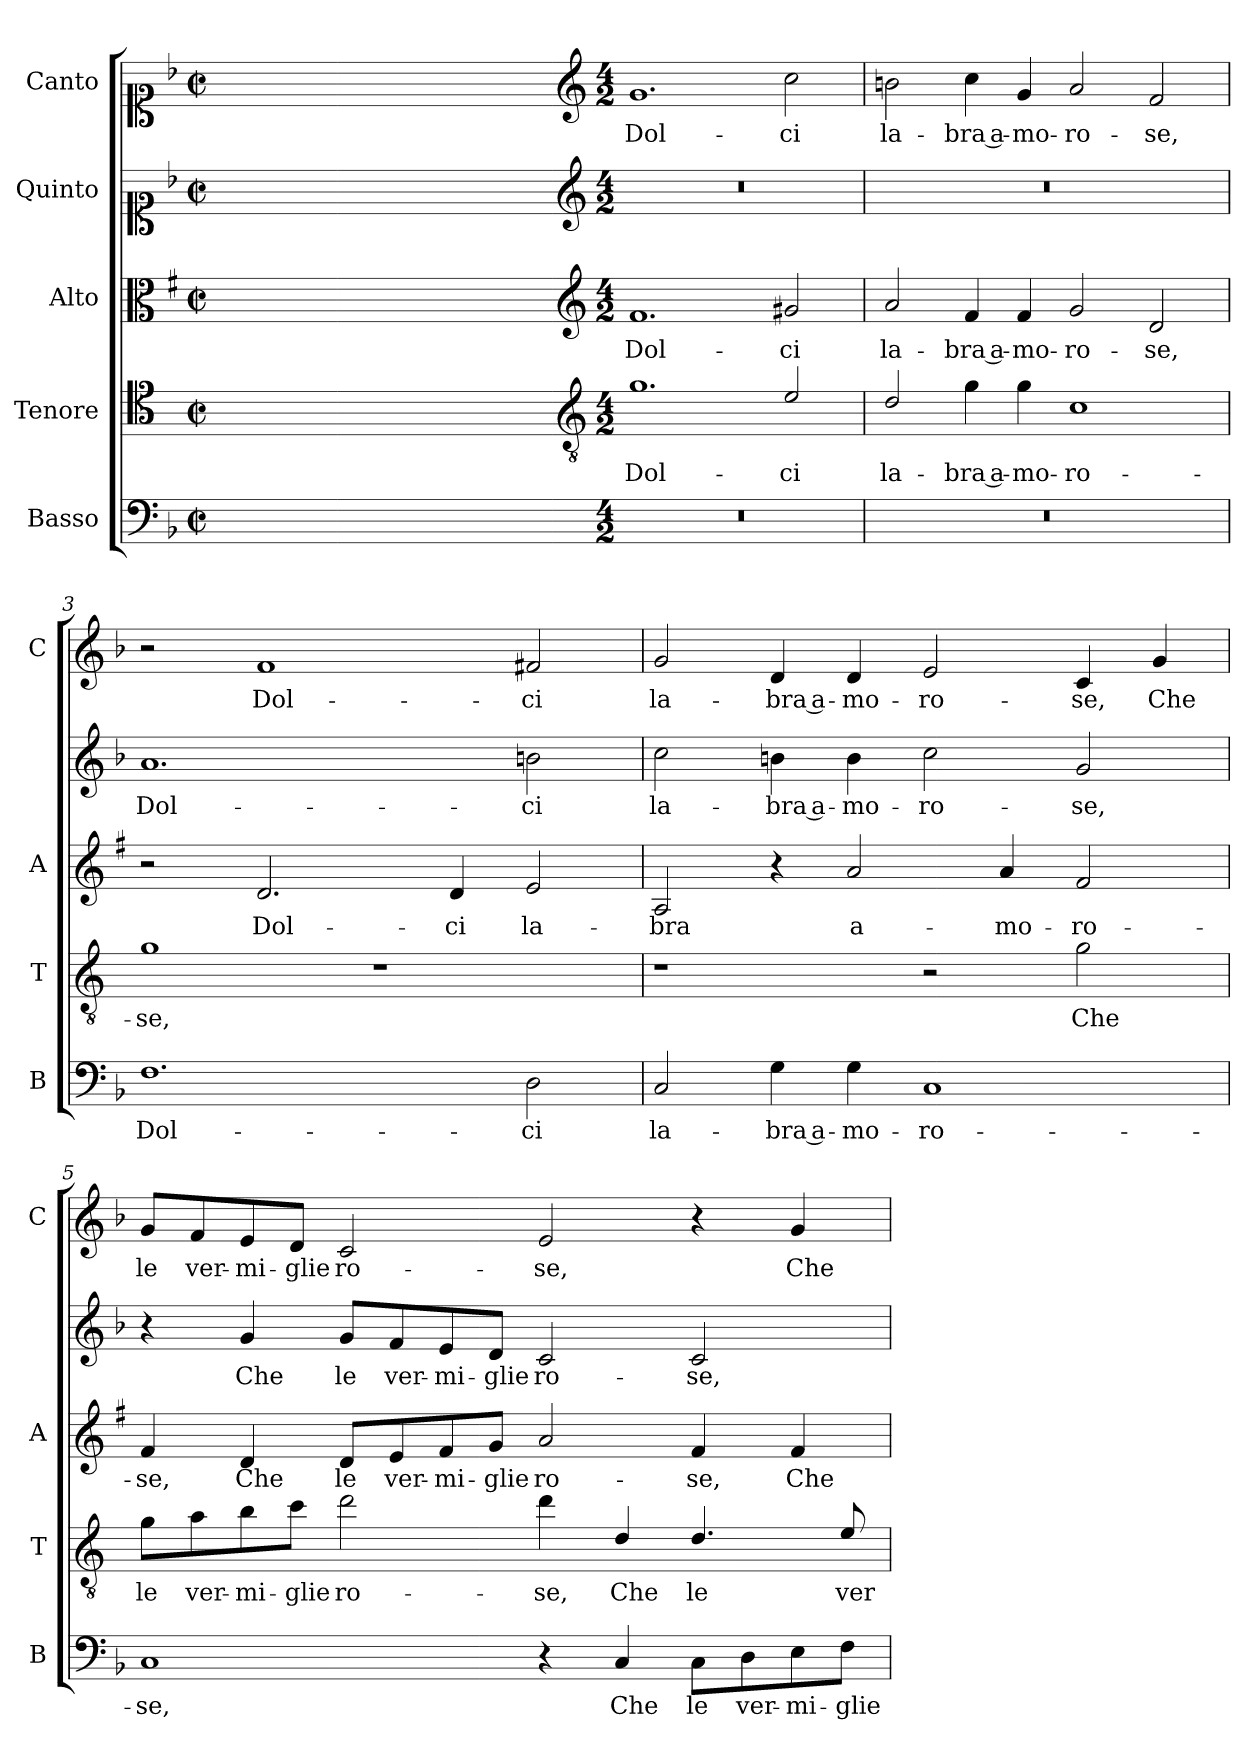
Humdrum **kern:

**kern	**text	**kern	**text	**kern	**text	**kern	**text	**kern	**text
*part5	*part5	*part4	*part4	*part3	*part3	*part2	*part2	*part1	*part1
*staff5	*staff5	*staff4	*staff4	*staff3	*staff3	*staff2	*staff2	*staff1	*staff1
*I"Basso	*	*I"Tenore	*	*I"Alto	*	*I"Quinto	*	*I"Canto	*
*I'B	*	*I'T	*	*I'A	*	*	*	*I'C	*
*clefF4	*	*clefC4	*	*clefC3	*	*clefC1	*	*clefC1	*
*	*	*ITrd4c7	*	*ITrd1c2	*	*	*	*	*
*k[b-]	*	*k[b-]	*	*k[b-]	*	*k[b-]	*	*k[b-]	*
*F:	*	*F:	*	*F:	*	*F:	*	*F:	*
*M2/2	*	*M2/2	*	*M2/2	*	*M2/2	*	*M2/2	*
*met(c|)	*	*met(c|)	*	*met(c|)	*	*met(c|)	*	*met(c|)	*
=	=	=	=	=	=	=	=	=	=
1ryy	.	1ryy	.	1ryy	.	1ryy	.	1ryy	.
=1X-	=1X-	=1X-	=1X-	=1X-	=1X-	=1X-	=1X-	=1X-	=1X-
4ryy	.	4ryy	.	4ryy	.	4ryy	.	4ryy	.
4ryy	.	4ryy	.	4ryy	.	4ryy	.	4ryy	.
4ryy	.	4ryy	.	4ryy	.	4ryy	.	4ryy	.
4ryy	.	4ryy	.	4ryy	.	4ryy	.	4ryy	.
=1-	=1-	=1-	=1-	=1-	=1-	=1-	=1-	=1-	=1-
*	*	*clefGv2	*	*clefG2	*	*clefG2	*	*clefG2	*
*M4/2	*	*M4/2	*	*M4/2	*	*M4/2	*	*M4/2	*
!	!	!	!LO:LY:b	!	!LO:LY:b	!	!	!	!LO:LY:b
0r	.	1.c	Dol-	1.e	Dol-	0r	.	1.g	Dol-
!	!	!	!LO:LY:b	!	!LO:LY:b	!	!	!	!LO:LY:b
.	.	2A/	-ci	2f#X/	-ci	.	.	2cc\	-ci
=2	=2	=2	=2	=2	=2	=2	=2	=2	=2
!	!	!	!LO:LY:b	!	!LO:LY:b	!	!	!	!LO:LY:b
0r	.	2G/	la-	2g/	la-	0r	.	2bn\	la-
!	!	!	!LO:LY:b	!	!LO:LY:b	!	!	!	!LO:LY:b
.	.	4c\	-bra a-	4e/	-bra a-	.	.	4cc\	-bra a-
!	!	!	!LO:LY:b	!	!LO:LY:b	!	!	!	!LO:LY:b
.	.	4c\	-mo-	4e/	-mo-	.	.	4g/	-mo-
!	!	!	!LO:LY:b	!	!LO:LY:b	!	!	!	!LO:LY:b
.	.	1F	-ro-	2f/	-ro-	.	.	2a/	-ro-
!	!	!	!	!	!LO:LY:b	!	!	!	!LO:LY:b
.	.	.	.	2c/	-se,	.	.	2f/	-se,
=3	=3	=3	=3	=3	=3	=3	=3	=3	=3
!	!LO:LY:b	!	!LO:LY:b	!	!	!	!LO:LY:b	!	!
1.F	Dol-	1c	-se,	2r	.	1.a	Dol-	2r	.
!	!	!	!	!	!LO:LY:b	!	!	!	!LO:LY:b
.	.	.	.	2.c/	Dol-	.	.	1f	Dol-
.	.	1r	.	.	.	.	.	.	.
!	!	!	!	!	!LO:LY:b	!	!	!	!
.	.	.	.	4c/	-ci	.	.	.	.
!	!LO:LY:b	!	!	!	!LO:LY:b	!	!LO:LY:b	!	!LO:LY:b
2D\	-ci	.	.	2d/	la-	2bn\	-ci	2f#X/	-ci
=4	=4	=4	=4	=4	=4	=4	=4	=4	=4
!	!LO:LY:b	!	!	!	!LO:LY:b	!	!LO:LY:b	!	!LO:LY:b
2C/	la-	1r	.	2G/	-bra	2cc\	la-	2g/	la-
!	!LO:LY:b	!	!	!	!	!	!LO:LY:b	!	!LO:LY:b
4G\	-bra a-	.	.	4r	.	4bn\	-bra a-	4d/	-bra a-
!	!LO:LY:b	!	!	!	!LO:LY:b	!	!LO:LY:b	!	!LO:LY:b
4G\	-mo-	.	.	2g/	a-	4b\	-mo-	4d/	-mo-
!	!LO:LY:b	!	!	!	!	!	!LO:LY:b	!	!LO:LY:b
1C	-ro-	2r	.	.	.	2cc\	-ro-	2e/	-ro-
!	!	!	!	!	!LO:LY:b	!	!	!	!
.	.	.	.	4g/	-mo-	.	.	.	.
!	!	!	!LO:LY:b	!	!LO:LY:b	!	!LO:LY:b	!	!LO:LY:b
.	.	2c\	Che	2e/	-ro-	2g/	-se,	4c/	-se,
!	!	!	!	!	!	!	!	!	!LO:LY:b
.	.	.	.	.	.	.	.	4g/	Che
!!LO:LB:g=z
=5	=5	=5	=5	=5	=5	=5	=5	=5	=5
!	!LO:LY:b	!	!LO:LY:b	!	!LO:LY:b	!	!	!	!LO:LY:b
1C	-se,	8c\L	le	4e/	-se,	4r	.	8g/L	le
!	!	!	!LO:LY:b	!	!	!	!	!	!LO:LY:b
.	.	8d\	ver-	.	.	.	.	8f/	ver-
!	!	!	!LO:LY:b	!	!LO:LY:b	!	!LO:LY:b	!	!LO:LY:b
.	.	8e\	-mi-	4c/	Che	4g/	Che	8e/	-mi-
!	!	!	!LO:LY:b	!	!	!	!	!	!LO:LY:b
.	.	8f\J	-glie	.	.	.	.	8d/J	-glie
!	!	!	!LO:LY:b	!	!LO:LY:b	!	!LO:LY:b	!	!LO:LY:b
.	.	2g\	ro-	8c/L	le	8g/L	le	2c/	ro-
!	!	!	!	!	!LO:LY:b	!	!LO:LY:b	!	!
.	.	.	.	8d/	ver-	8f/	ver-	.	.
!	!	!	!	!	!LO:LY:b	!	!LO:LY:b	!	!
.	.	.	.	8e/	-mi-	8e/	-mi-	.	.
!	!	!	!	!	!LO:LY:b	!	!LO:LY:b	!	!
.	.	.	.	8f/J	-glie	8d/J	-glie	.	.
!	!	!	!LO:LY:b	!	!LO:LY:b	!	!LO:LY:b	!	!LO:LY:b
4r	.	4g\	-se,	2g/	ro-	2c/	ro-	2e/	-se,
!	!LO:LY:b	!	!LO:LY:b	!	!	!	!	!	!
4C/	Che	4G/	Che	.	.	.	.	.	.
!	!LO:LY:b	!	!LO:LY:b	!	!LO:LY:b	!	!LO:LY:b	!	!
8C\L	le	4.G/	le	4e/	-se,	2c/	-se,	4r	.
!	!LO:LY:b	!	!	!	!	!	!	!	!
8D\	ver-	.	.	.	.	.	.	.	.
!	!LO:LY:b	!	!	!	!LO:LY:b	!	!	!	!LO:LY:b
8E\	-mi-	.	.	4e/	Che	.	.	4g/	Che
!	!LO:LY:b	!	!LO:LY:b	!	!	!	!	!	!
8F\J	-glie	8A/	ver-	.	.	.	.	.	.
=	=	=	=	=	=	=	=	=	=
*-	*-	*-	*-	*-	*-	*-	*-	*-	*-
